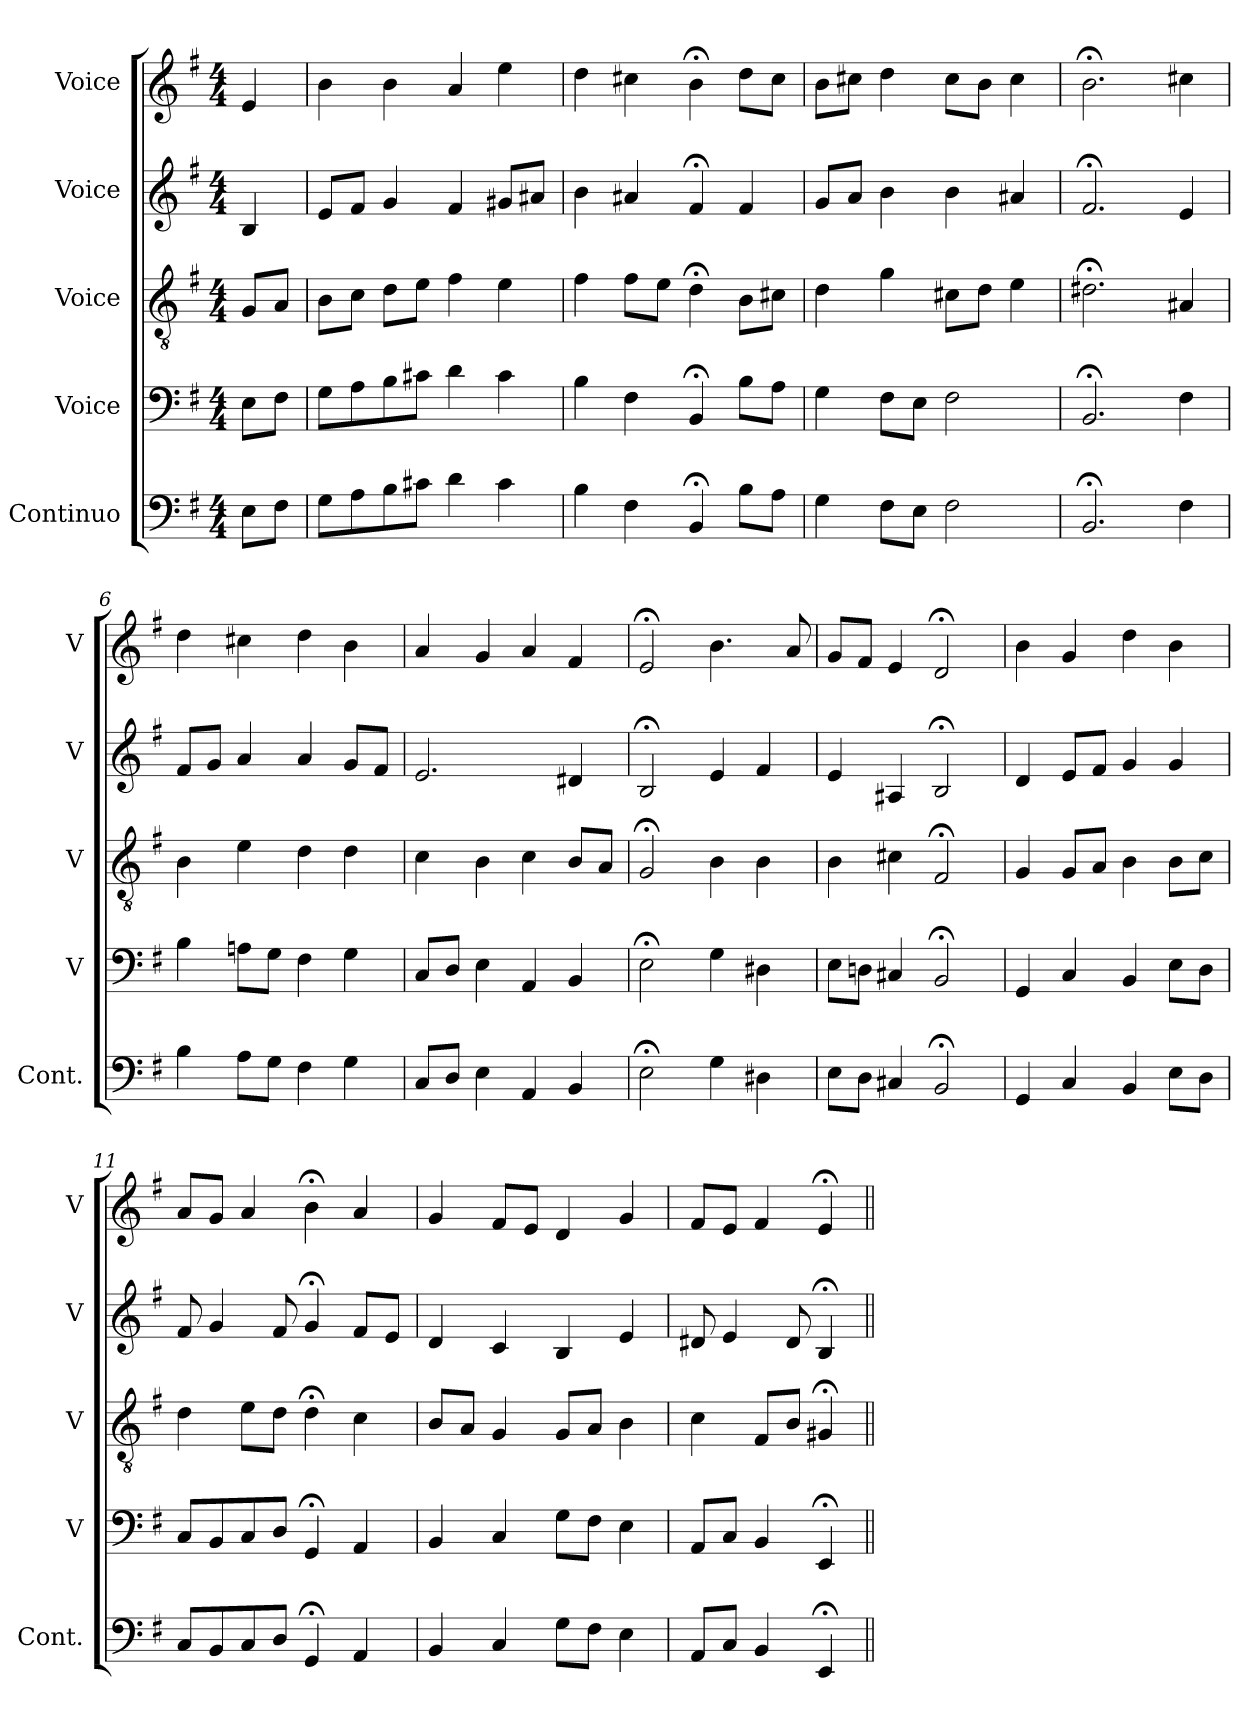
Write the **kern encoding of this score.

**kern	**kern	**kern	**kern	**kern
*part5	*part4	*part3	*part2	*part1
*staff5	*staff4	*staff3	*staff2	*staff1
*I"Continuo	*I"Voice	*I"Voice	*I"Voice	*I"Voice
*I'Cont.	*I'V	*I'V	*I'V	*I'V
*clefF4	*clefF4	*clefGv2	*clefG2	*clefG2
*k[f#]	*k[f#]	*k[f#]	*k[f#]	*k[f#]
*M4/4	*M4/4	*M4/4	*M4/4	*M4/4
=	=	=	=	=
8EL	8EL	8GL	4B	4e
8F#J	8F#J	8AJ	.	.
=2	=2	=2	=2	=2
8GL	8GL	8BL	8eL	4b
8A	8A	8cJ	8f#J	.
8B	8B	8dL	4g	4b
8c#XJ	8c#XJ	8eJ	.	.
4d	4d	4f#	4f#	4a
4c#	4c#	4e	8g#XL	4ee
.	.	.	8a#XJ	.
=3	=3	=3	=3	=3
4B	4B	4f#	4b	4dd
4F#	4F#	8f#L	4a#X	4cc#X
.	.	8eJ	.	.
4BB;<	4BB;<	4d;<	4f#;<	4b;<
8BL	8BL	8BL	4f#	8ddL
8AJ	8AJ	8c#XJ	.	8cc#J
=4	=4	=4	=4	=4
4G	4G	4d	8gL	8bL
.	.	.	8aJ	8cc#XJ
8F#L	8F#L	4g	4b	4dd
8EJ	8EJ	.	.	.
2F#	2F#	8c#XL	4b	8cc#L
.	.	8dJ	.	8bJ
.	.	4e	4a#X	4cc#
=5	=5	=5	=5	=5
2.BB;<	2.BB;<	2.d#X;<	2.f#;<	2.b;<
4F#	4F#	4A#X	4e	4cc#X
=6	=6	=6	=6	=6
4B	4B	4B	8f#L	4dd
.	.	.	8gJ	.
8AL	8AnL	4e	4a	4cc#X
8GJ	8GJ	.	.	.
4F#	4F#	4d	4a	4dd
4G	4G	4d	8gL	4b
.	.	.	8f#J	.
=7	=7	=7	=7	=7
8CL	8CL	4c	2.e	4a
8DJ	8DJ	.	.	.
4E	4E	4B	.	4g
4AA	4AA	4c	.	4a
4BB	4BB	8BL	4d#X	4f#
.	.	8AJ	.	.
=8	=8	=8	=8	=8
2E;<	2E;<	2G;<	2B;<	2e;<
4G	4G	4B	4e	4.b
4D#X	4D#X	4B	4f#	.
.	.	.	.	8a
=9	=9	=9	=9	=9
8EL	8EL	4B	4e	8gL
8DJ	8DnJ	.	.	8f#J
4C#X	4C#X	4c#X	4A#X	4e
2BB;<	2BB;<	2F#;<	2B;<	2d;<
=10	=10	=10	=10	=10
4GG	4GG	4G	4d	4b
4C	4C	8GL	8eL	4g
.	.	8AJ	8f#J	.
4BB	4BB	4B	4g	4dd
8EL	8EL	8BL	4g	4b
8DJ	8DJ	8cJ	.	.
=11	=11	=11	=11	=11
8CL	8CL	4d	8f#	8aL
8BB	8BB	.	4g	8gJ
8C	8C	8eL	.	4a
8DJ	8DJ	8dJ	8f#	.
4GG;<	4GG;<	4d;<	4g;<	4b;<
4AA	4AA	4c	8f#L	4a
.	.	.	8eJ	.
=12	=12	=12	=12	=12
4BB	4BB	8BL	4d	4g
.	.	8AJ	.	.
4C	4C	4G	4c	8f#L
.	.	.	.	8eJ
8GL	8GL	8GL	4B	4d
8F#J	8F#J	8AJ	.	.
4E	4E	4B	4e	4g
=13	=13	=13	=13	=13
8AAL	8AAL	4c	8d#X	8f#L
8CJ	8CJ	.	4e	8eJ
4BB	4BB	8F#L	.	4f#
.	.	8BJ	8d#	.
4EE;<	4EE;<	4G#X;<	4B;<	4e;<
=||	=||	=||	=||	=||
*-	*-	*-	*-	*-
